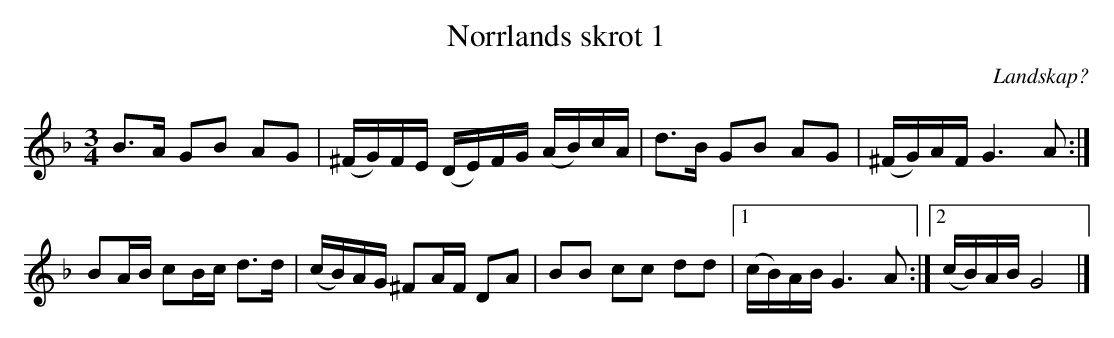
X:1
T: Norrlands skrot 1
O: Landskap?
M: 3/4
L: 1/16
K: Dm
B2>A2 G2B2 A2G2 | (^FG)FE (DE)FG (AB)cA | d2>B2 G2B2 A2G2 | (^FG)AF G4>A4 :|
B2AB c2Bc d2>d2 | (cB)AG ^F2AF D2A2 | B2B2 c2c2 d2d2 |1 (cB)AB G4>A4 :|2 (cB)AB G8 |]
